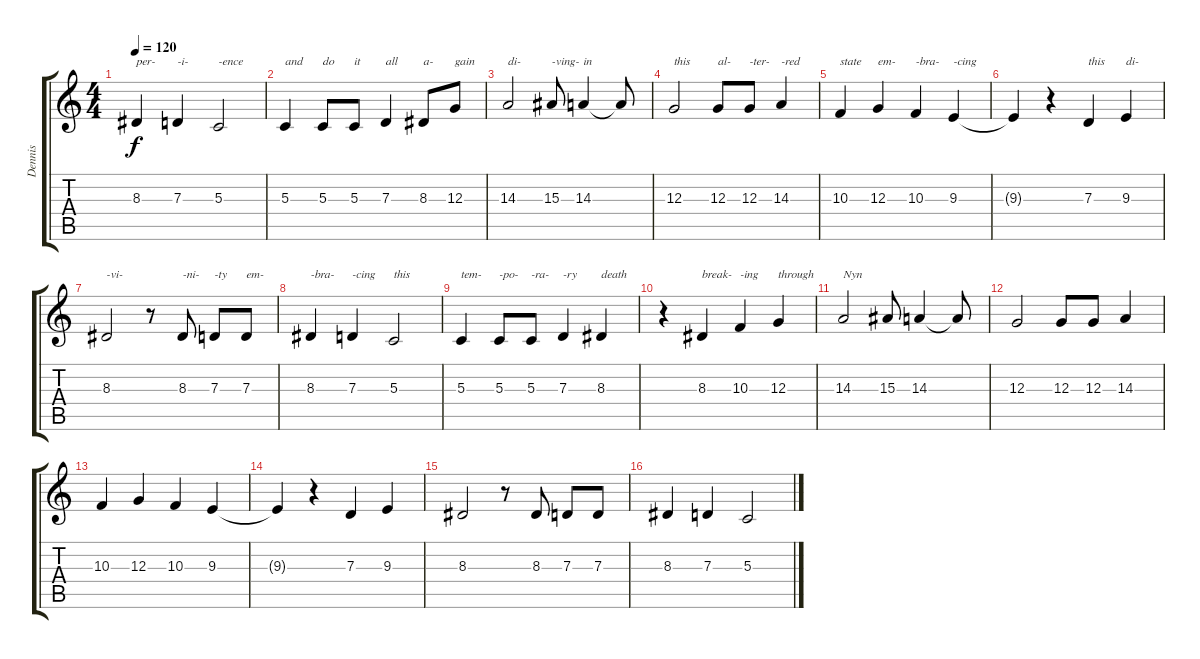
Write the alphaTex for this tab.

\track ("Dennis" "Dennis") {solo instrument tenorsax}
\staff {score tabs}
\tuning (E4 B3 G3 D3 A2 E2) {hide}
\ts (4 4)
\tempo 120
\clef g2
\ks c
8.3.4{txt "per-" dy f} 7.3.4{txt "-i-"} 5.3.2{txt "-ence"} |
5.3.4{txt "and"} 5.3.8{txt "do"} 5.3.8{txt "it"} 7.3.4{txt "all"} 8.3.8{txt "a-"} 12.3.8{txt "gain"} |
14.3.2{txt "di-"} 15.3.8{txt "-ving-"} 14.3.4{txt "in"} 14.3{t}.8 |
12.3.2{txt "this"} 12.3.8{txt "al-"} 12.3.8{txt "-ter-"} 14.3.4{txt "-red"} |
10.3.4{txt "state"} 12.3.4{txt "em-"} 10.3.4{txt "-bra-"} 9.3.4{txt "-cing"} |
9.3{t}.4 r.4 7.3.4{txt "this"} 9.3.4{txt "di-"} |
8.3.2{txt "-vi-"} r.8 8.3.8{txt "-ni-"} 7.3.8{txt "-ty"} 7.3.8{txt "em-"} |
8.3.4{txt "-bra-"} 7.3.4{txt "-cing"} 5.3.2{txt "this"} |
5.3.4{txt "tem-"} 5.3.8{txt "-po-"} 5.3.8{txt "-ra-"} 7.3.4{txt "-ry"} 8.3.4{txt "death"} |
r.4 8.3.4{txt "break-"} 10.3.4{txt "-ing"} 12.3.4{txt "through"} |
14.3.2{txt "Nyn"} 15.3.8 14.3.4 14.3{t}.8 |
12.3.2 12.3.8 12.3.8 14.3.4 |
10.3.4 12.3.4 10.3.4 9.3.4 |
9.3{t}.4 r.4 7.3.4 9.3.4 |
8.3.2 r.8 8.3.8 7.3.8 7.3.8 |
8.3.4 7.3.4 5.3.2
